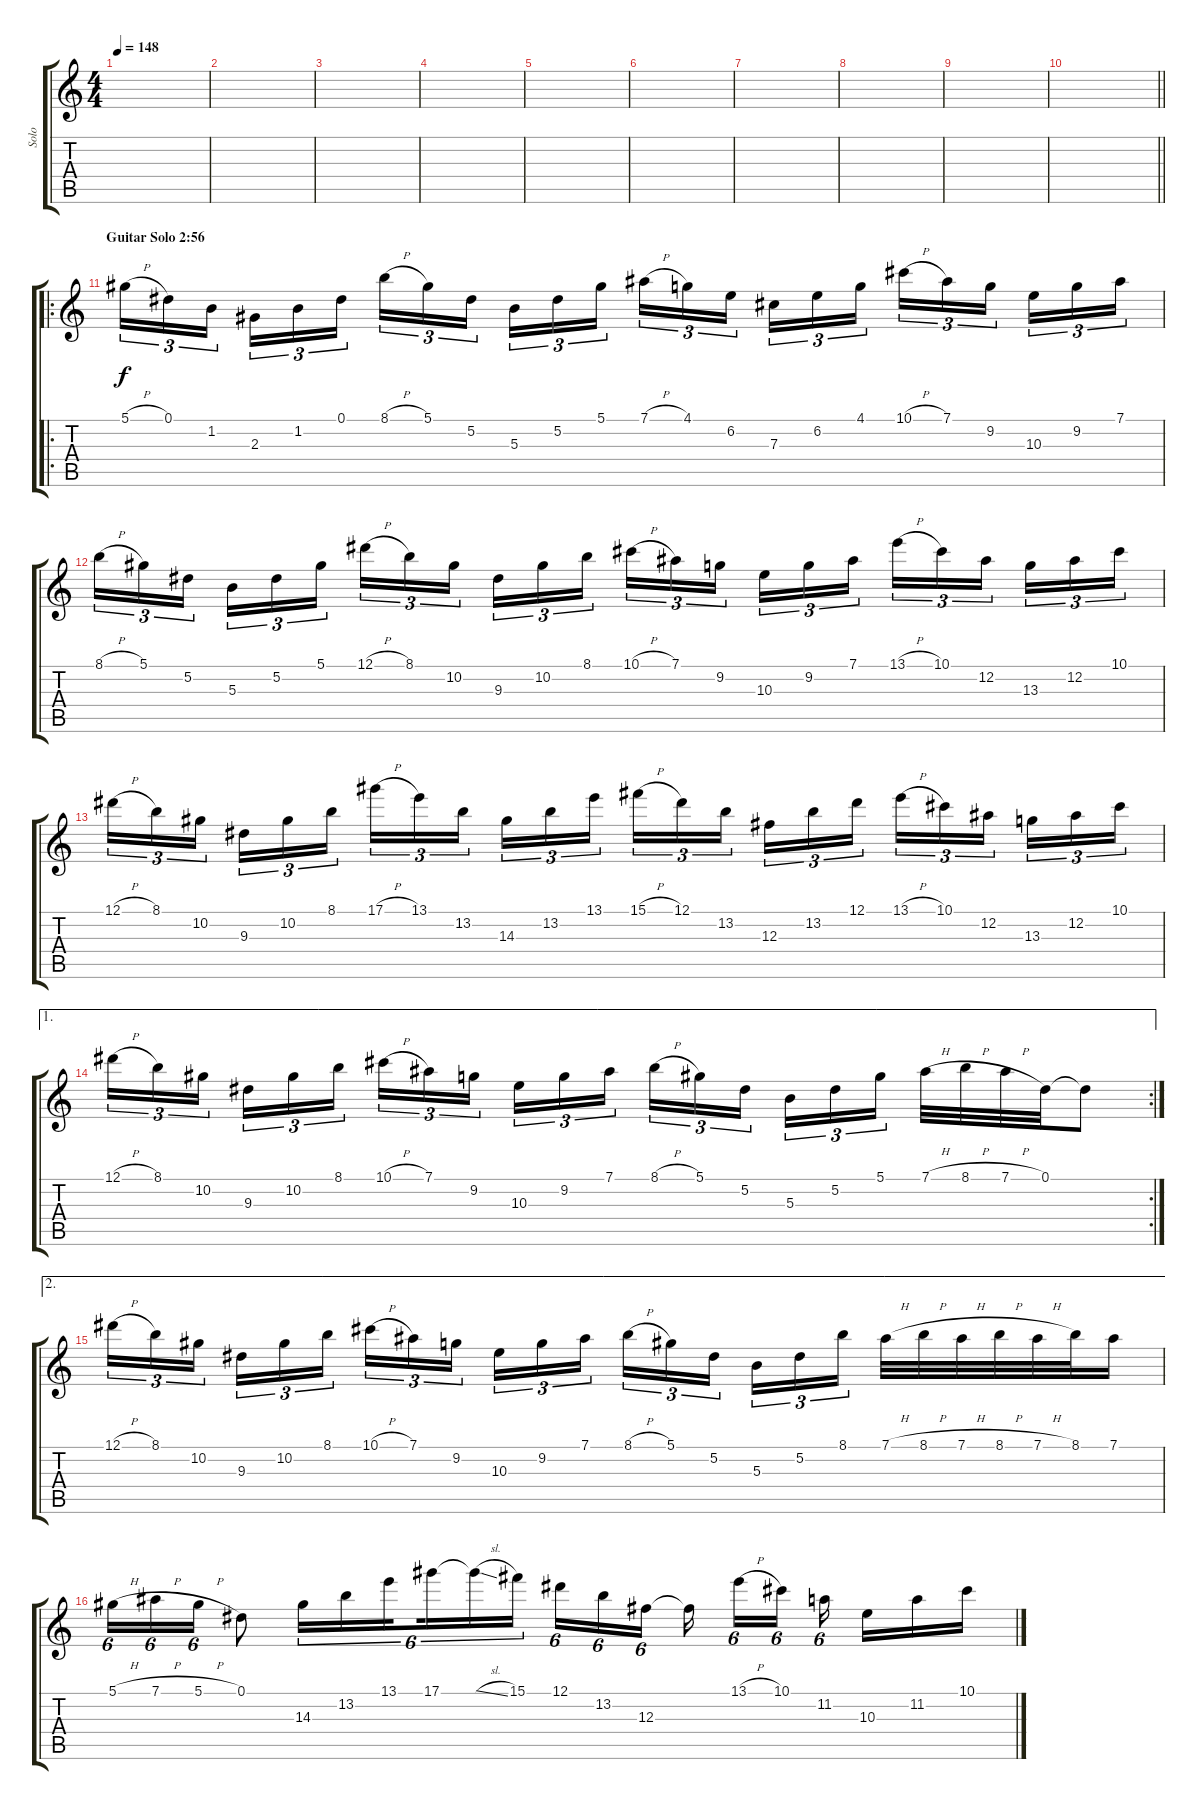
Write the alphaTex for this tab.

\track ("Solo" "Solo") {instrument overdrivenguitar}
\staff {score tabs}
\tuning (Eb4 Bb3 Gb3 Db3 Ab2 Eb2) {hide}
\ts (4 4)
\tempo 148
\clef g2
\ks c
|
|
|
|
|
|
|
|
|
\barLineRight lightlight
|
\ro
\section ("" "Guitar Solo 2:56")
5.1{h}.16{tu (3 2)} 0.1.16{tu (3 2)} 1.2.16{tu (3 2) beam splitsecondary} 2.3.16{tu (3 2)} 1.2.16{tu (3 2)} 0.1.16{tu (3 2)} 8.1{h}.16{tu (3 2)} 5.1.16{tu (3 2)} 5.2.16{tu (3 2) beam splitsecondary} 5.3.16{tu (3 2)} 5.2.16{tu (3 2)} 5.1.16{tu (3 2)} 7.1{h}.16{tu (3 2)} 4.1.16{tu (3 2)} 6.2.16{tu (3 2) beam splitsecondary} 7.3.16{tu (3 2)} 6.2.16{tu (3 2)} 4.1.16{tu (3 2)} 10.1{h}.16{tu (3 2)} 7.1.16{tu (3 2)} 9.2.16{tu (3 2) beam splitsecondary} 10.3.16{tu (3 2)} 9.2.16{tu (3 2)} 7.1.16{tu (3 2)} |
8.1{h}.16{tu (3 2)} 5.1.16{tu (3 2)} 5.2.16{tu (3 2) beam splitsecondary} 5.3.16{tu (3 2)} 5.2.16{tu (3 2)} 5.1.16{tu (3 2)} 12.1{h}.16{tu (3 2)} 8.1.16{tu (3 2)} 10.2.16{tu (3 2) beam splitsecondary} 9.3.16{tu (3 2)} 10.2.16{tu (3 2)} 8.1.16{tu (3 2)} 10.1{h}.16{tu (3 2)} 7.1.16{tu (3 2)} 9.2.16{tu (3 2) beam splitsecondary} 10.3.16{tu (3 2)} 9.2.16{tu (3 2)} 7.1.16{tu (3 2)} 13.1{h}.16{tu (3 2)} 10.1.16{tu (3 2)} 12.2.16{tu (3 2) beam splitsecondary} 13.3.16{tu (3 2)} 12.2.16{tu (3 2)} 10.1.16{tu (3 2)} |
12.1{h}.16{tu (3 2)} 8.1.16{tu (3 2)} 10.2.16{tu (3 2) beam splitsecondary} 9.3.16{tu (3 2)} 10.2.16{tu (3 2)} 8.1.16{tu (3 2)} 17.1{h}.16{tu (3 2)} 13.1.16{tu (3 2)} 13.2.16{tu (3 2) beam splitsecondary} 14.3.16{tu (3 2)} 13.2.16{tu (3 2)} 13.1.16{tu (3 2)} 15.1{h}.16{tu (3 2)} 12.1.16{tu (3 2)} 13.2.16{tu (3 2) beam splitsecondary} 12.3.16{tu (3 2)} 13.2.16{tu (3 2)} 12.1.16{tu (3 2)} 13.1{h}.16{tu (3 2)} 10.1.16{tu (3 2)} 12.2.16{tu (3 2) beam splitsecondary} 13.3.16{tu (3 2)} 12.2.16{tu (3 2)} 10.1.16{tu (3 2)} |
\ae 1
\rc 2
12.1{h}.16{tu (3 2)} 8.1.16{tu (3 2)} 10.2.16{tu (3 2) beam splitsecondary} 9.3.16{tu (3 2)} 10.2.16{tu (3 2)} 8.1.16{tu (3 2)} 10.1{h}.16{tu (3 2)} 7.1.16{tu (3 2)} 9.2.16{tu (3 2) beam splitsecondary} 10.3.16{tu (3 2)} 9.2.16{tu (3 2)} 7.1.16{tu (3 2)} 8.1{h}.16{tu (3 2)} 5.1.16{tu (3 2)} 5.2.16{tu (3 2) beam splitsecondary} 5.3.16{tu (3 2)} 5.2.16{tu (3 2)} 5.1.16{tu (3 2)} 7.1{h}.32 8.1{h}.32 7.1{h}.32 0.1.32 0.1{t}.8 |
\ae 2
12.1{h}.16{tu (3 2)} 8.1.16{tu (3 2)} 10.2.16{tu (3 2) beam splitsecondary} 9.3.16{tu (3 2)} 10.2.16{tu (3 2)} 8.1.16{tu (3 2)} 10.1{h}.16{tu (3 2)} 7.1.16{tu (3 2)} 9.2.16{tu (3 2) beam splitsecondary} 10.3.16{tu (3 2)} 9.2.16{tu (3 2)} 7.1.16{tu (3 2)} 8.1{h}.16{tu (3 2)} 5.1.16{tu (3 2)} 5.2.16{tu (3 2) beam splitsecondary} 5.3.16{tu (3 2)} 5.2.16{tu (3 2)} 8.1.16{tu (3 2)} 7.1{h}.32 8.1{h}.32 7.1{h}.32 8.1{h}.32 7.1{h}.32 8.1.32 7.1.16 |
5.1{h}.16{tu (6 4)} 7.1{h}.16{tu (6 4)} 5.1{h}.16{tu (6 4)} 0.1.8 14.3.16{tu (6 4)} 13.2.16{tu (6 4)} 13.1.16{tu (6 4) beam splitsecondary} 17.1.16{tu (6 4)} 17.1{sl t}.16{tu (6 4)} 15.1.16{tu (6 4)} 12.1.16{tu (6 4)} 13.2.16{tu (6 4)} 12.3.16{tu (6 4) beam splitsecondary} 12.3{t}.16{beam splitsecondary} 13.1{h}.16{tu (6 4)} 10.1.16{tu (6 4)} 11.2.16{tu (6 4) beam splitsecondary} 10.3.16 11.2.16 10.1.16
